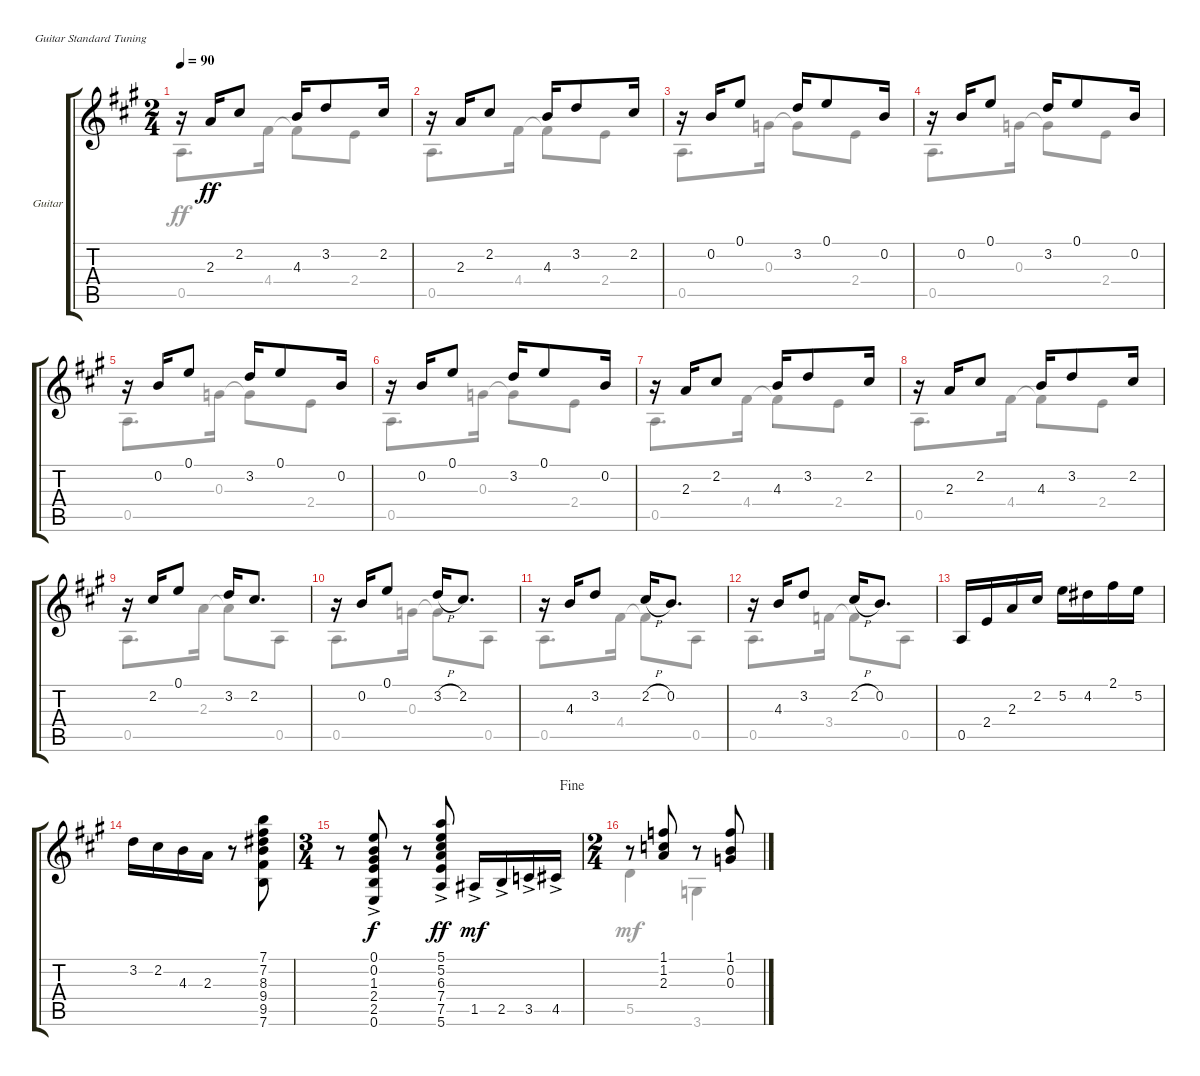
\bracketExtendMode groupsimilarinstruments
\firstSystemTrackNameOrientation horizontal
\otherSystemsTrackNameOrientation horizontal
\track ("Guitar" "Guitar") {instrument acousticguitarnylon}
\staff {score tabs}
\tuning (E4 B3 G3 D3 A2 E2)
\voice
\ts (2 4)
\tempo 90
\clef g2
\ks a
r.16{dy ff} 2.3.16 2.2.8 4.3.16 3.2.8 2.2.16 |
r.16 2.3.16 2.2.8 4.3.16 3.2.8 2.2.16 |
r.16 0.2.16 0.1.8 3.2.16 0.1.8 0.2.16 |
r.16 0.2.16 0.1.8 3.2.16 0.1.8 0.2.16 |
r.16 0.2.16 0.1.8 3.2.16 0.1.8 0.2.16 |
r.16 0.2.16 0.1.8 3.2.16 0.1.8 0.2.16 |
r.16 2.3.16 2.2.8 4.3.16 3.2.8 2.2.16 |
r.16 2.3.16 2.2.8 4.3.16 3.2.8 2.2.16 |
r.16 2.2.16 0.1.8 3.2.16 2.2.8{d} |
r.16 0.2.16 0.1.8 3.2{h}.16 2.2.8{d} |
r.16 4.3.16 3.2.8 2.2{h}.16 0.2.8{d} |
r.16 4.3.16 3.2.8 2.2{h}.16 0.2.8{d} |
0.5.16 2.4.16 2.3.16 2.2.16 5.2.16 4.2.16 2.1.16 5.2.16 |
3.2.16 2.2.16 4.3.16 2.3.16 r.8 (7.1 7.2 8.3 9.4 9.5 7.6).8 |
\ts (3 4)
\jump fine
r.8 (0.1{ac} 0.2{ac} 1.3{ac} 2.4{ac} 2.5{ac} 0.6{ac}).8{dy f} r.8 (5.1{ac} 5.2{ac} 6.3{ac} 7.4{ac} 7.5{ac} 5.6{ac}).8{dy ff} 1.5{ac}.16{dy mf} 2.5{ac}.16 3.5{ac}.16 4.5{ac}.16 |
\ts (2 4)
r.8 (1.1 1.2 2.3).8 r.8 (1.1 0.2 0.3).8
\voice
\clef g2
\ottava regular
\simile none
\ks a
0.5.8{d dy ff} 4.4.16 4.4{t}.8 2.4.8 |
0.5.8{d} 4.4.16 4.4{t}.8 2.4.8 |
0.5.8{d} 0.3.16 0.3{t}.8 2.4.8 |
0.5.8{d} 0.3.16 0.3{t}.8 2.4.8 |
0.5.8{d} 0.3.16 0.3{t}.8 2.4.8 |
0.5.8{d} 0.3.16 0.3{t}.8 2.4.8 |
0.5.8{d} 4.4.16 4.4{t}.8 2.4.8 |
0.5.8{d} 4.4.16 4.4{t}.8 2.4.8 |
0.5.8{d} 2.3.16 2.3{t}.8 0.5.8 |
0.5.8{d} 0.3.16 0.3{t}.8 0.5.8 |
0.5.8{d} 4.4.16 4.4{t}.8 0.5.8 |
0.5.8{d} 3.4.16 3.4{t}.8 0.5.8 |
|
|
|
5.5.4{dy mf} 3.6.4
